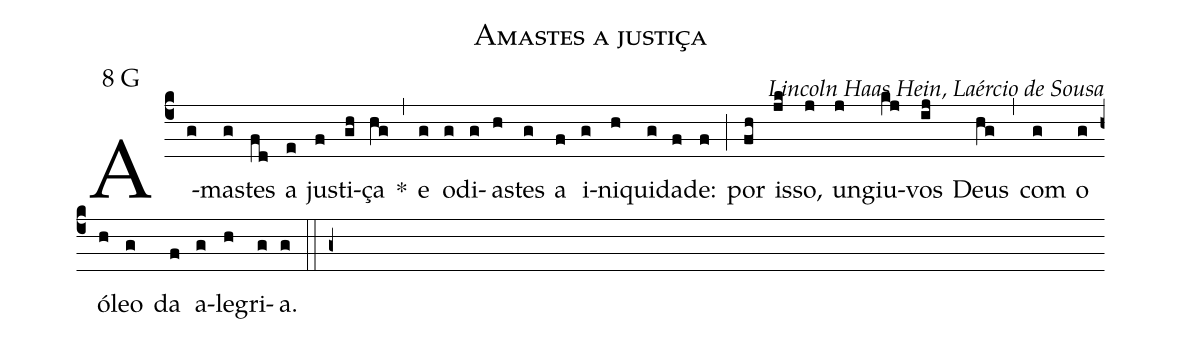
name: Amastes a justiça;
mode: 8;
mode-differentia: G;
commentary: Lincoln Haas Hein, Laércio de Sousa;
%%
(c4)

A(g)mas(g)tes(fd) a(e) jus(f)ti(gh)ça(hg) *(,) e(g) o(g)di(g)as(h)tes(g) a(f) i(g)ni(h)qui(g)da(f)de:(f) (;) por(fh) is(jk)so,(j) un(j)giu-(kj)vos(ij) Deus(hg) (,) com(g) o(g) ó(h)leo(g) da(f) a(g)le(h)gri(g)a.(g) (::g+)
